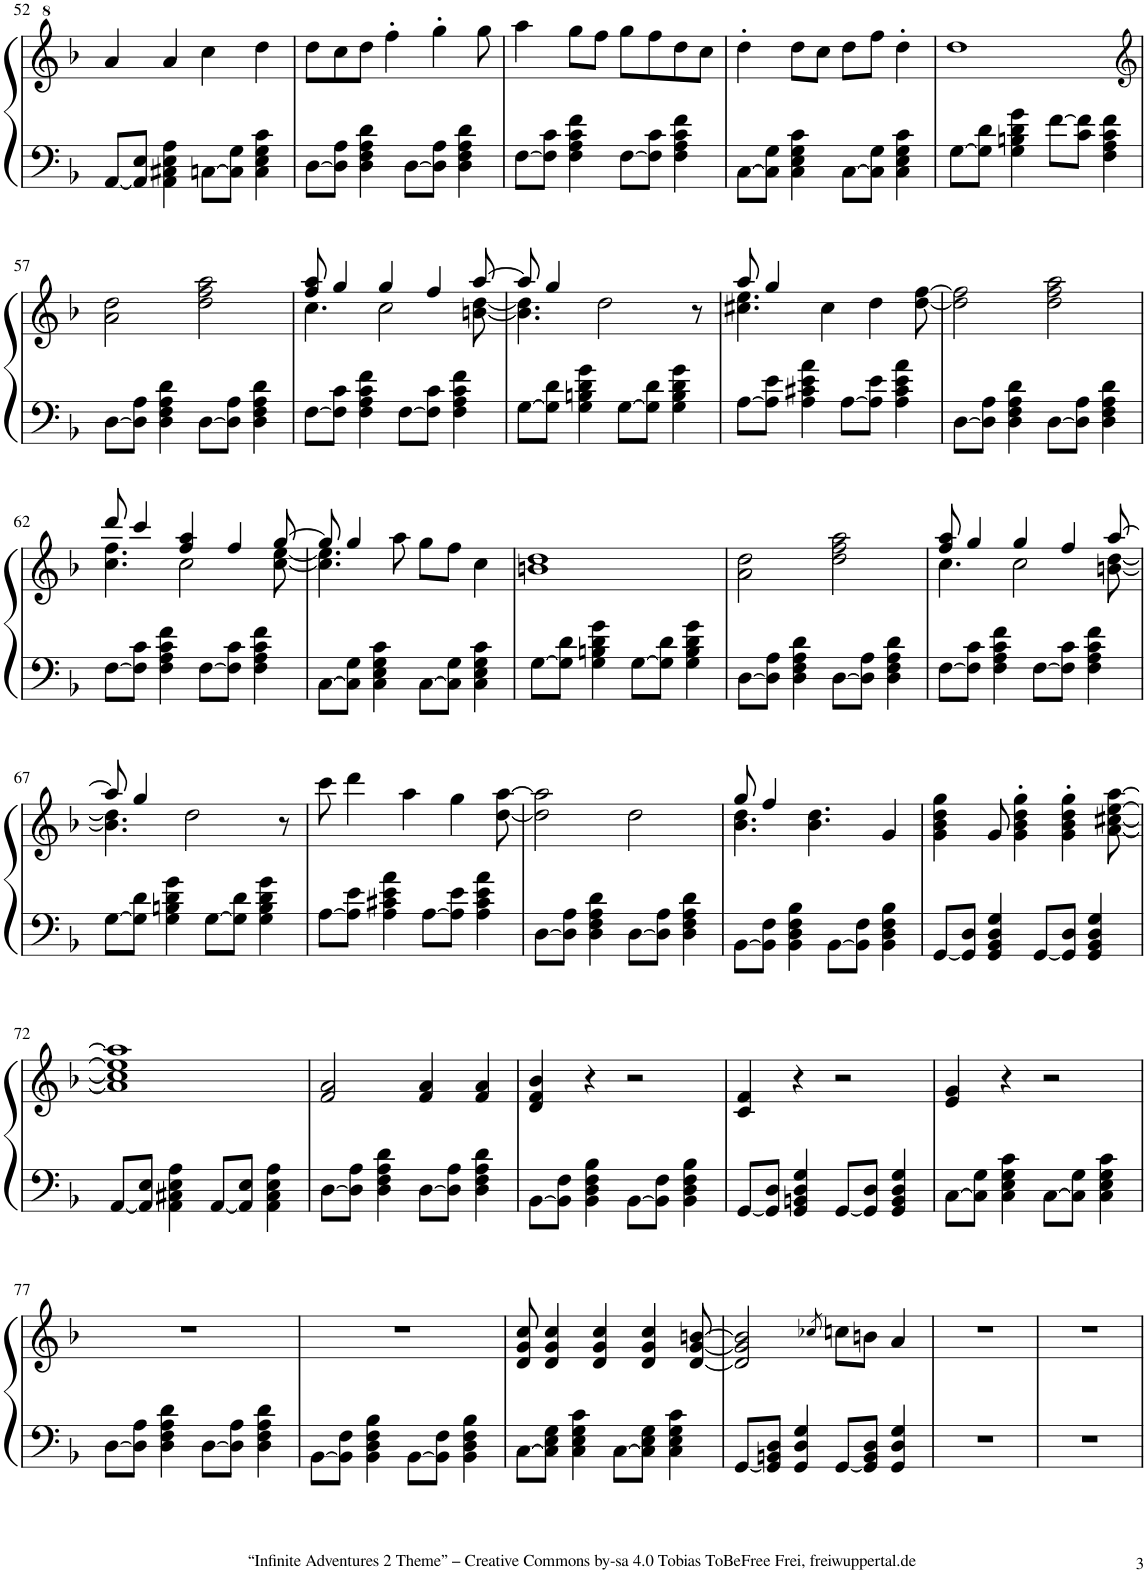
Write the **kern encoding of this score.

**kern	**kern
*part1	*part1
*staff2	*staff1
*I"Piano	*
*I'Pno.	*
!!LO:PB:g=z
*clefF4	*clefG^2
*k[b-]	*k[b-]
*M4/4	*M4/4
=52	=52
[8AA/L	4aa/
8AA/] 8E/J	.
4AA\ 4C#X\ 4E\ 4A\	4aa/
[8Cn\L	4ccc\
8C\] 8G\J	.
4C\ 4E\ 4G\ 4c\	4ddd\
=53	=53
[8D\L	8ddd\L
8D\] 8A\J	8ccc\
4D\ 4F\ 4A\ 4d\	8ddd\J
.	4fff'\
[8D\L	.
8D\] 8A\J	4ggg'\
4D\ 4F\ 4A\ 4d\	.
.	8ggg\
=54	=54
[8F\L	4aaa\
8F\] 8c\J	.
4F\ 4A\ 4c\ 4f\	8ggg\L
.	8fff\J
[8F\L	8ggg\L
8F\] 8c\J	8fff\
4F\ 4A\ 4c\ 4f\	8ddd\
.	8ccc\J
=55	=55
[8C\L	4ddd'\
8C\] 8G\J	.
4C\ 4E\ 4G\ 4c\	8ddd\L
.	8ccc\J
[8C\L	8ddd\L
8C\] 8G\J	8fff\J
4C\ 4E\ 4G\ 4c\	4ddd'\
=56	=56
[8G\L	1ddd
8G\] 8d\J	.
4G\ 4Bn\ 4d\ 4g\	.
[8f\L	.
8c\ 8f\]J	.
4F\ 4A\ 4c\ 4f\	.
!!LO:LB:g=z
=57	=57
*	*clefG2
[8D\L	2a\ 2dd\
8D\] 8A\J	.
4D\ 4F\ 4A\ 4d\	.
[8D\L	2dd\ 2ff\ 2aa\
8D\] 8A\J	.
4D\ 4F\ 4A\ 4d\	.
=58	=58
*	*^
[8F\L	8ff/ 8aa/	4.cc\
8F\] 8c\J	4gg/	.
4F\ 4A\ 4c\ 4f\	.	.
.	4gg/	2cc\
[8F\L	.	.
8F\] 8c\J	4ff/	.
4F\ 4A\ 4c\ 4f\	.	.
.	[8aa/	[8bn\ [8dd\
=59	=59	=59
[8G\L	8aa/]	4.b\] 4.dd\]
8G\] 8d\J	4gg/	.
4G\ 4Bn\ 4d\ 4g\	.	.
.	2dd\	2ryy
[8G\L	.	.
8G\] 8d\J	.	.
4G\ 4B\ 4d\ 4g\	.	.
.	8r	8ryy
=60	=60	=60
[8A\L	8aa/	4.cc#X\ 4.ee\
8A\] 8e\J	4gg/	.
4A\ 4c#X\ 4e\ 4a\	.	.
.	4cc#\	2ryy
[8A\L	.	.
8A\] 8e\J	4dd\	.
4A\ 4c#\ 4e\ 4a\	.	.
.	[8dd\ [8ff\	8ryy
*	*v	*v
=61	=61
[8D\L	2dd\] 2ff\]
8D\] 8A\J	.
4D\ 4F\ 4A\ 4d\	.
[8D\L	2dd\ 2ff\ 2aa\
8D\] 8A\J	.
4D\ 4F\ 4A\ 4d\	.
!!LO:LB:g=z
=62	=62
*	*^
[8F\L	8ddd/	4.cc\ 4.ff\
8F\] 8c\J	4ccc/	.
4F\ 4A\ 4c\ 4f\	.	.
.	4ff/ 4aa/	2cc\
[8F\L	.	.
8F\] 8c\J	4ff/	.
4F\ 4A\ 4c\ 4f\	.	.
.	[8gg/	[8cc\ [8ee\
=63	=63	=63
[8C\L	8gg/]	4.cc\] 4.ee\]
8C\] 8G\J	4gg/	.
4C\ 4E\ 4G\ 4c\	.	.
.	8aa\	2ryy
[8C\L	8gg\L	.
8C\] 8G\J	8ff\J	.
4C\ 4E\ 4G\ 4c\	4cc\	.
.	.	8ryy
*	*v	*v
=64	=64
[8G\L	1bn 1dd
8G\] 8d\J	.
4G\ 4Bn\ 4d\ 4g\	.
[8G\L	.
8G\] 8d\J	.
4G\ 4B\ 4d\ 4g\	.
=65	=65
[8D\L	2a\ 2dd\
8D\] 8A\J	.
4D\ 4F\ 4A\ 4d\	.
[8D\L	2dd\ 2ff\ 2aa\
8D\] 8A\J	.
4D\ 4F\ 4A\ 4d\	.
=66	=66
*	*^
[8F\L	8ff/ 8aa/	4.cc\
8F\] 8c\J	4gg/	.
4F\ 4A\ 4c\ 4f\	.	.
.	4gg/	2cc\
[8F\L	.	.
8F\] 8c\J	4ff/	.
4F\ 4A\ 4c\ 4f\	.	.
.	[8aa/	[8bn\ [8dd\
!!LO:LB:g=z	!!
=67	=67	=67
[8G\L	8aa/]	4.b\] 4.dd\]
8G\] 8d\J	4gg/	.
4G\ 4Bn\ 4d\ 4g\	.	.
.	2dd\	2ryy
[8G\L	.	.
8G\] 8d\J	.	.
4G\ 4B\ 4d\ 4g\	.	.
.	8r	8ryy
*	*v	*v
=68	=68
[8A\L	8ccc\
8A\] 8e\J	4ddd\
4A\ 4c#X\ 4e\ 4a\	.
.	4aa\
[8A\L	.
8A\] 8e\J	4gg\
4A\ 4c#\ 4e\ 4a\	.
.	[8dd\ [8aa\
=69	=69
[8D\L	2dd\] 2aa\]
8D\] 8A\J	.
4D\ 4F\ 4A\ 4d\	.
[8D\L	2dd\
8D\] 8A\J	.
4D\ 4F\ 4A\ 4d\	.
=70	=70
*	*^
[8BB-\L	8gg/	4.b-\ 4.dd\
8BB-\] 8F\J	4ff/	.
4BB-\ 4D\ 4F\ 4B-\	.	.
.	4.b-\ 4.dd\	2ryy
[8BB-\L	.	.
8BB-\] 8F\J	.	.
4BB-\ 4D\ 4F\ 4B-\	4g/	.
.	.	8ryy
*	*v	*v
=71	=71
[8GG/L	4g\ 4b-\ 4dd\ 4gg\
8GG/] 8D/J	.
4GG/ 4BB-/ 4D/ 4G/	8g/
.	4g\' 4b-\' 4dd\' 4gg\'
[8GG/L	.
8GG/] 8D/J	4g\' 4b-\' 4dd\' 4gg\'
4GG/ 4BB-/ 4D/ 4G/	.
.	[8a\ [8cc#X\ [8ee\ [8aa\
!!LO:LB:g=z
=72	=72
[8AA/L	1a] 1cc#] 1ee] 1aa]
8AA/] 8E/J	.
4AA\ 4C#X\ 4E\ 4A\	.
[8AA/L	.
8AA/] 8E/J	.
4AA\ 4C#\ 4E\ 4A\	.
=73	=73
[8D\L	2f/ 2a/
8D\] 8A\J	.
4D\ 4F\ 4A\ 4d\	.
[8D\L	4f/ 4a/
8D\] 8A\J	.
4D\ 4F\ 4A\ 4d\	4f/ 4a/
=74	=74
[8BB-\L	4d/ 4f/ 4b-/
8BB-\] 8F\J	.
4BB-\ 4D\ 4F\ 4B-\	4r
[8BB-\L	2r
8BB-\] 8F\J	.
4BB-\ 4D\ 4F\ 4B-\	.
=75	=75
[8GG/L	4c/ 4f/
8GG/] 8D/J	.
4GG/ 4BBn/ 4D/ 4G/	4r
[8GG/L	2r
8GG/] 8D/J	.
4GG/ 4BB/ 4D/ 4G/	.
=76	=76
[8C\L	4e/ 4g/
8C\] 8G\J	.
4C\ 4E\ 4G\ 4c\	4r
[8C\L	2r
8C\] 8G\J	.
4C\ 4E\ 4G\ 4c\	.
!!LO:LB:g=z
=77	=77
[8D\L	1r
8D\] 8A\J	.
4D\ 4F\ 4A\ 4d\	.
[8D\L	.
8D\] 8A\J	.
4D\ 4F\ 4A\ 4d\	.
=78	=78
[8BB-\L	1r
8BB-\] 8F\J	.
4BB-\ 4D\ 4F\ 4B-\	.
[8BB-\L	.
8BB-\] 8F\J	.
4BB-\ 4D\ 4F\ 4B-\	.
=79	=79
[8C\L	8d/ 8g/ 8cc/
8C\] 8E\ 8G\J	4d/ 4g/ 4cc/
4C\ 4E\ 4G\ 4c\	.
.	4d/ 4g/ 4cc/
[8C\L	.
8C\] 8E\ 8G\J	4d/ 4g/ 4cc/
4C\ 4E\ 4G\ 4c\	.
.	[8d/ [8g/ [8bn/
=80	=80
[8GG/L	2d/] 2g/] 2b/]
8GG/] 8BBn/ 8D/J	.
4GG/ 4D/ 4G/	.
.	8qcc-X/
[8GG/L	8ccn\L
8GG/] 8BB/ 8D/J	8bn\J
4GG/ 4D/ 4G/	4a/
=81	=81
1r	1r
=82	=82
1r	1r
=	=
*-	*-
